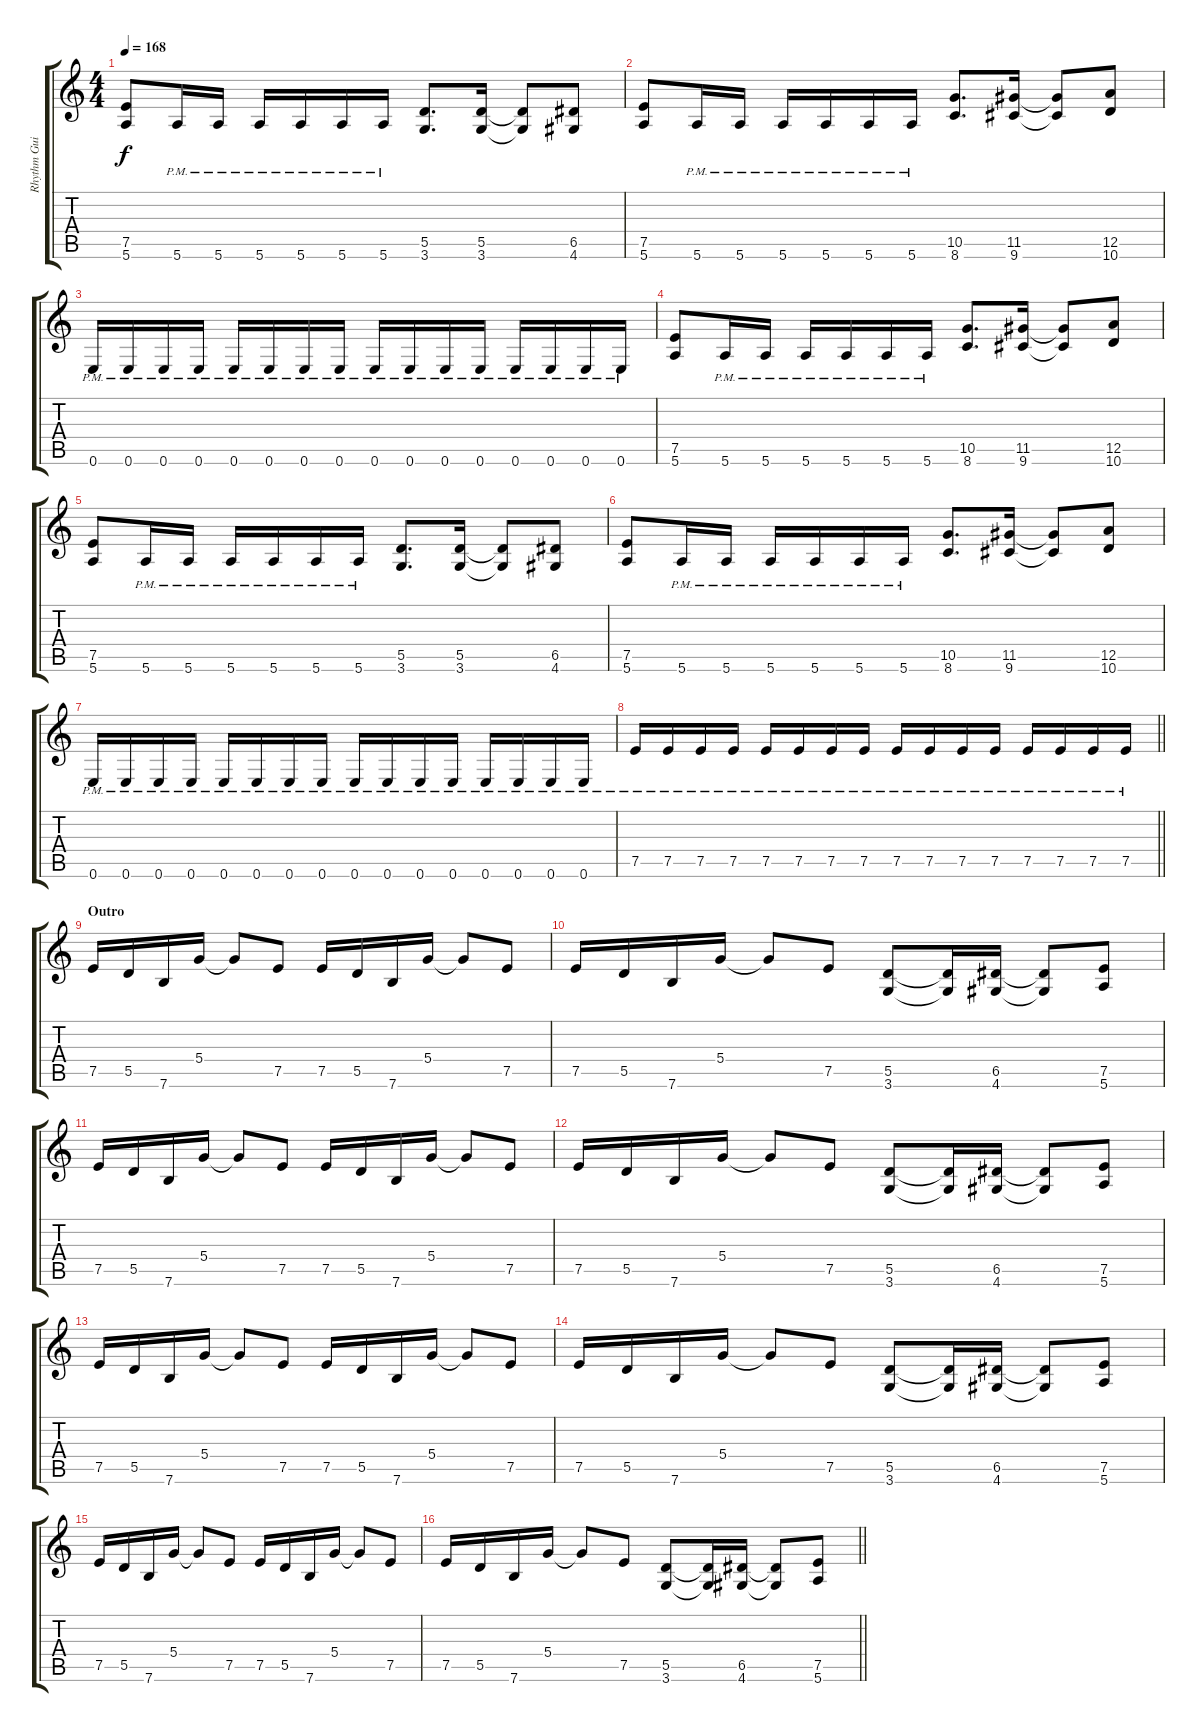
\track ("Rhythm Guitar 2" "Rhythm Gui") {instrument distortionguitar}
\staff {score tabs}
\tuning (E4 B3 G3 D3 A2 E2) {hide}
\ts (4 4)
\tempo 168
\clef g2
\ks c
(7.5 5.6).8{dy f} 5.6{pm}.16 5.6{pm}.16 5.6{pm}.16 5.6{pm}.16 5.6{pm}.16 5.6{pm}.16 (5.5 3.6).8{d} (5.5 3.6).16 (5.5{t} 3.6{t}).8 (6.5 4.6).8 |
(7.5 5.6).8 5.6{pm}.16 5.6{pm}.16 5.6{pm}.16 5.6{pm}.16 5.6{pm}.16 5.6{pm}.16 (10.5 8.6).8{d} (11.5 9.6).16 (11.5{t} 9.6{t}).8 (12.5 10.6).8 |
0.6{pm}.16 0.6{pm}.16 0.6{pm}.16 0.6{pm}.16 0.6{pm}.16 0.6{pm}.16 0.6{pm}.16 0.6{pm}.16 0.6{pm}.16 0.6{pm}.16 0.6{pm}.16 0.6{pm}.16 0.6{pm}.16 0.6{pm}.16 0.6{pm}.16 0.6{pm}.16 |
(7.5 5.6).8 5.6{pm}.16 5.6{pm}.16 5.6{pm}.16 5.6{pm}.16 5.6{pm}.16 5.6{pm}.16 (10.5 8.6).8{d} (11.5 9.6).16 (11.5{t} 9.6{t}).8 (12.5 10.6).8 |
(7.5 5.6).8 5.6{pm}.16 5.6{pm}.16 5.6{pm}.16 5.6{pm}.16 5.6{pm}.16 5.6{pm}.16 (5.5 3.6).8{d} (5.5 3.6).16 (5.5{t} 3.6{t}).8 (6.5 4.6).8 |
(7.5 5.6).8 5.6{pm}.16 5.6{pm}.16 5.6{pm}.16 5.6{pm}.16 5.6{pm}.16 5.6{pm}.16 (10.5 8.6).8{d} (11.5 9.6).16 (11.5{t} 9.6{t}).8 (12.5 10.6).8 |
0.6{pm}.16 0.6{pm}.16 0.6{pm}.16 0.6{pm}.16 0.6{pm}.16 0.6{pm}.16 0.6{pm}.16 0.6{pm}.16 0.6{pm}.16 0.6{pm}.16 0.6{pm}.16 0.6{pm}.16 0.6{pm}.16 0.6{pm}.16 0.6{pm}.16 0.6{pm}.16 |
\barLineRight lightlight
7.5{pm}.16 7.5{pm}.16 7.5{pm}.16 7.5{pm}.16 7.5{pm}.16 7.5{pm}.16 7.5{pm}.16 7.5{pm}.16 7.5{pm}.16 7.5{pm}.16 7.5{pm}.16 7.5{pm}.16 7.5{pm}.16 7.5{pm}.16 7.5{pm}.16 7.5{pm}.16 |
\section ("" "Outro")
7.5.16 5.5.16 7.6.16 5.4.16 5.4{t}.8 7.5.8 7.5.16 5.5.16 7.6.16 5.4.16 5.4{t}.8 7.5.8 |
7.5.16 5.5.16 7.6.16 5.4.16 5.4{t}.8 7.5.8 (5.5 3.6).8 (5.5{t} 3.6{t}).16 (6.5 4.6).16 (6.5{t} 4.6{t}).8 (7.5 5.6).8 |
7.5.16 5.5.16 7.6.16 5.4.16 5.4{t}.8 7.5.8 7.5.16 5.5.16 7.6.16 5.4.16 5.4{t}.8 7.5.8 |
7.5.16 5.5.16 7.6.16 5.4.16 5.4{t}.8 7.5.8 (5.5 3.6).8 (5.5{t} 3.6{t}).16 (6.5 4.6).16 (6.5{t} 4.6{t}).8 (7.5 5.6).8 |
7.5.16 5.5.16 7.6.16 5.4.16 5.4{t}.8 7.5.8 7.5.16 5.5.16 7.6.16 5.4.16 5.4{t}.8 7.5.8 |
7.5.16 5.5.16 7.6.16 5.4.16 5.4{t}.8 7.5.8 (5.5 3.6).8 (5.5{t} 3.6{t}).16 (6.5 4.6).16 (6.5{t} 4.6{t}).8 (7.5 5.6).8 |
7.5.16 5.5.16 7.6.16 5.4.16 5.4{t}.8 7.5.8 7.5.16 5.5.16 7.6.16 5.4.16 5.4{t}.8 7.5.8 |
\barLineRight lightlight
7.5.16 5.5.16 7.6.16 5.4.16 5.4{t}.8 7.5.8 (5.5 3.6).8 (5.5{t} 3.6{t}).16 (6.5 4.6).16 (6.5{t} 4.6{t}).8 (7.5{sl} 5.6{sl}).8
